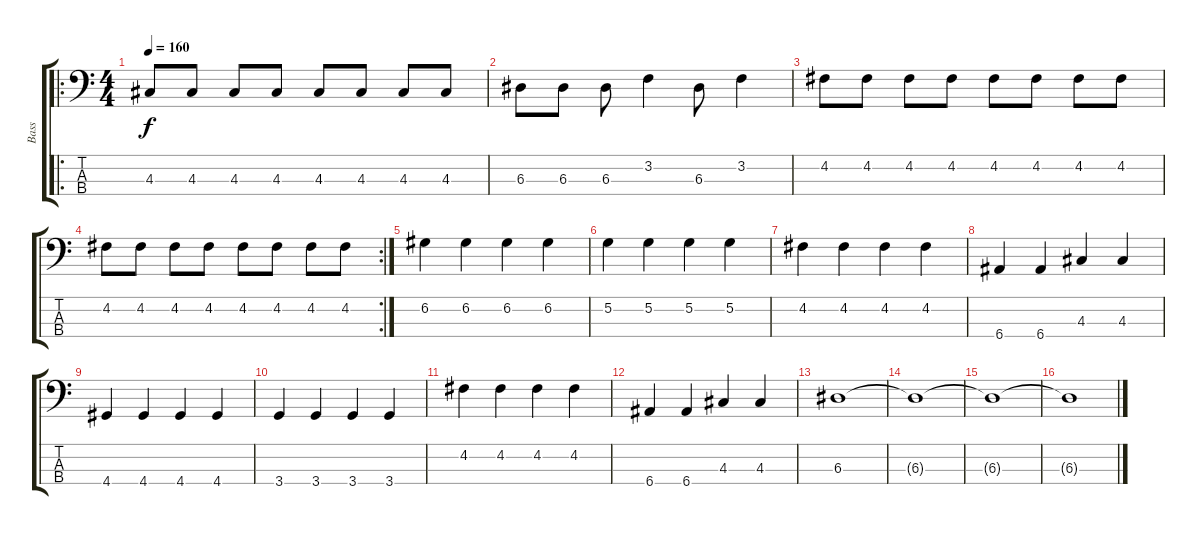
\track ("Bass" "Bass") {instrument electricbasspick}
\staff {score tabs}
\tuning (G2 D2 A1 E1) {hide}
\ro
\ts (4 4)
\tempo 160
\clef f4
\ks c
4.3.8{dy f} 4.3.8 4.3.8 4.3.8 4.3.8 4.3.8 4.3.8 4.3.8 |
6.3.8 6.3.8 6.3.8 3.2.4 6.3.8 3.2.4 |
4.2.8 4.2.8 4.2.8 4.2.8 4.2.8 4.2.8 4.2.8 4.2.8 |
\rc 2
4.2.8 4.2.8 4.2.8 4.2.8 4.2.8 4.2.8 4.2.8 4.2.8 |
6.2.4 6.2.4 6.2.4 6.2.4 |
5.2.4 5.2.4 5.2.4 5.2.4 |
4.2.4 4.2.4 4.2.4 4.2.4 |
6.4.4 6.4.4 4.3.4 4.3.4 |
4.4.4 4.4.4 4.4.4 4.4.4 |
3.4.4 3.4.4 3.4.4 3.4.4 |
4.2.4 4.2.4 4.2.4 4.2.4 |
6.4.4 6.4.4 4.3.4 4.3.4 |
6.3.1 |
6.3{t}.1 |
6.3{t}.1 |
6.3{t}.1
